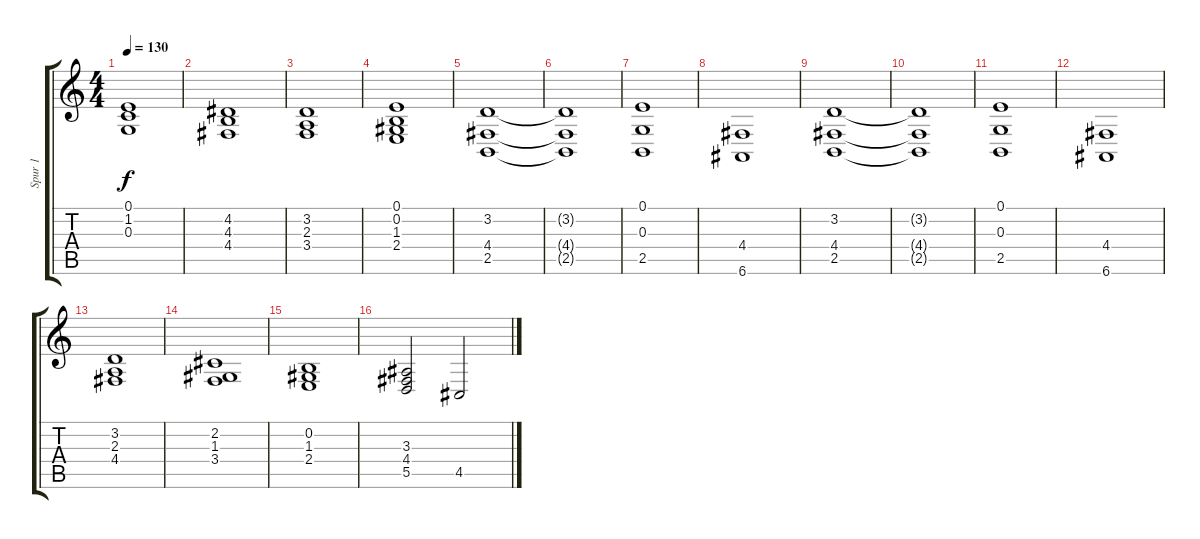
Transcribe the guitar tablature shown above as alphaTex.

\track ("Spur 1" "Spur 1") {instrument stringensemble1}
\staff {score tabs}
\tuning (E4 B3 G3 D3 A2 E2) {hide}
\ts (4 4)
\tempo 130
\clef g2
\ks c
(0.1 1.2 0.3).1{dy f} |
(4.2 4.3 4.4).1 |
(3.2 2.3 3.4).1 |
(0.1 0.2 1.3 2.4).1 |
(3.2 4.4 2.5).1 |
(3.2{t} 4.4{t} 2.5{t}).1 |
(0.1 0.3 2.5).1 |
(4.4 6.6).1 |
(3.2 4.4 2.5).1 |
(3.2{t} 4.4{t} 2.5{t}).1 |
(0.1 0.3 2.5).1 |
(4.4 6.6).1 |
(3.2 2.3 4.4).1 |
(2.2 1.3 3.4).1 |
(0.2 1.3 2.4).1 |
(3.3 4.4 5.5).2 4.5.2
